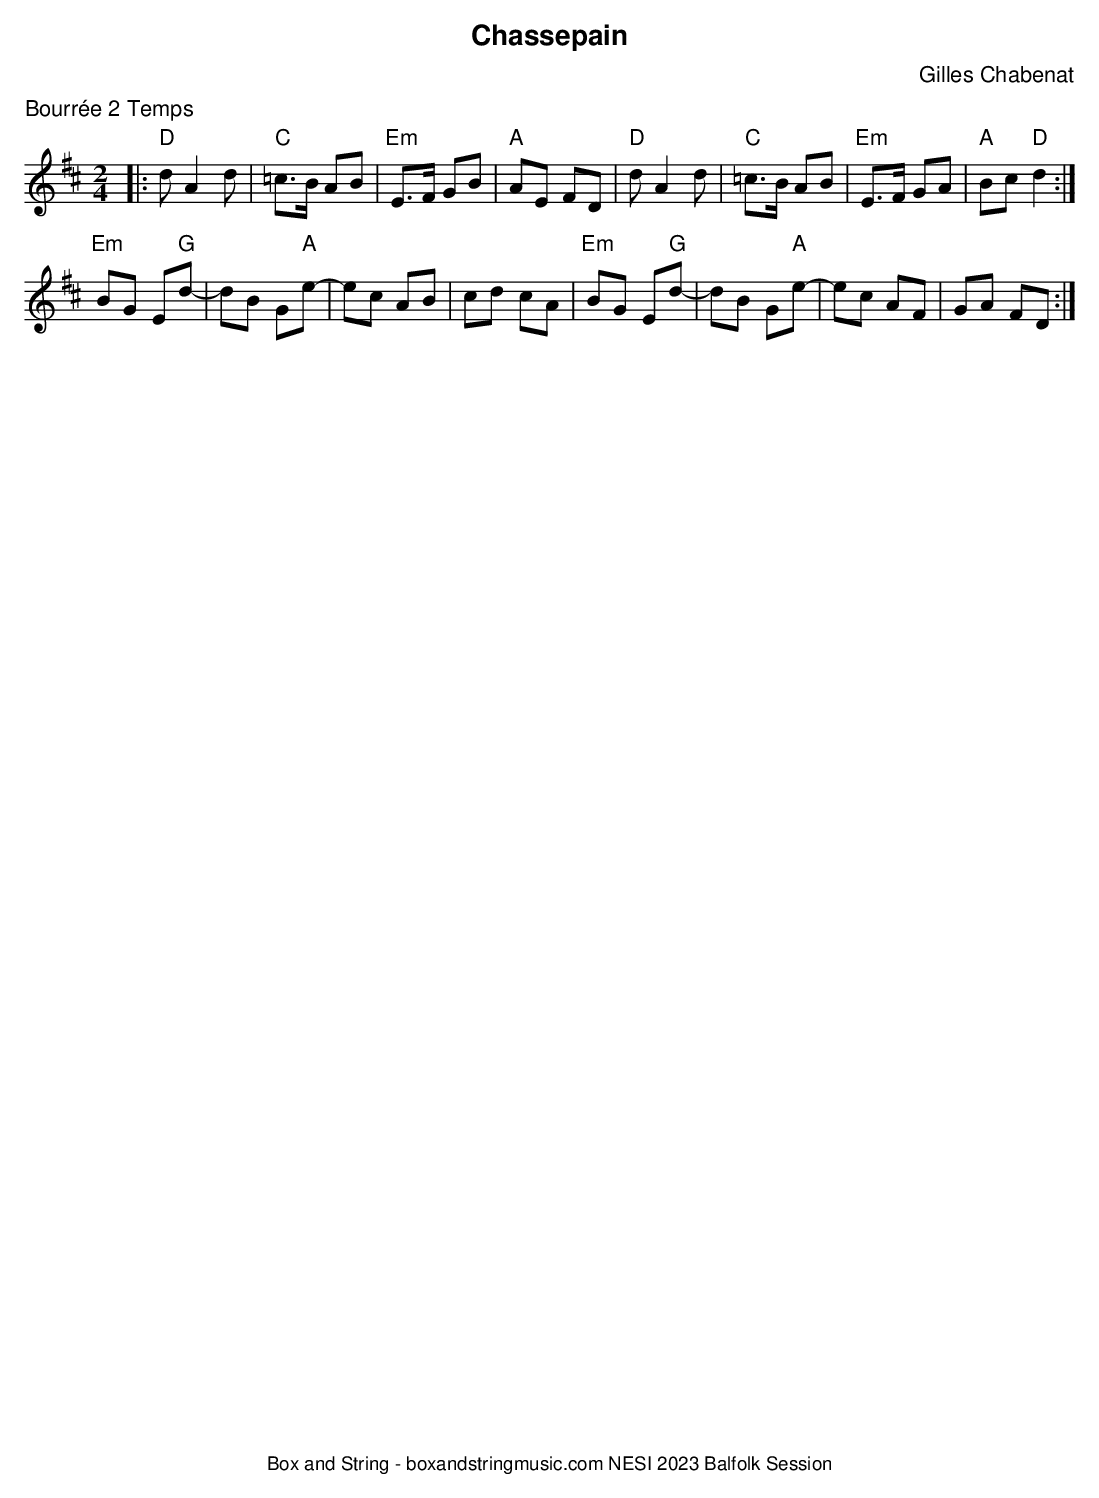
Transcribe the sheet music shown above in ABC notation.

X:1
T:Chassepain
C:Gilles Chabenat
M:2/4
L:1/8
K:D
%%text Bourrée 2 Temps
|:"D"dA2d|"C"=c>B AB|"Em"E>F GB|"A"AE FD|\
"D"dA2d|"C"=c>B AB|"Em"E>F GA|"A"Bc "D"d2:|
"Em"BG E"G"d-|dB G"A"e-|ec AB|cd cA|\
"Em"BG E"G"d-|dB G"A"e-|ec AF|GA FD:|
